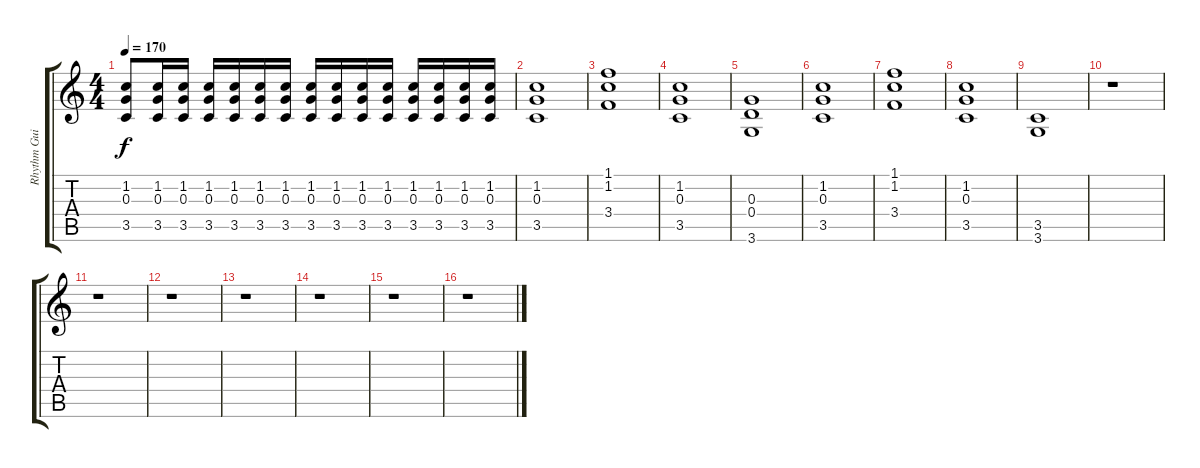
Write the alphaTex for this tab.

\track ("Rhythm Guitar" "Rhythm Gui") {instrument distortionguitar}
\staff {score tabs}
\tuning (E4 B3 G3 D3 A2 E2) {hide}
\ts (4 4)
\tempo 170
\clef g2
\ks c
(1.2 0.3 3.5).8{dy f} (1.2 0.3 3.5).16 (1.2 0.3 3.5).16 (1.2 0.3 3.5).16 (1.2 0.3 3.5).16 (1.2 0.3 3.5).16 (1.2 0.3 3.5).16 (1.2 0.3 3.5).16 (1.2 0.3 3.5).16 (1.2 0.3 3.5).16 (1.2 0.3 3.5).16 (1.2 0.3 3.5).16 (1.2 0.3 3.5).16 (1.2 0.3 3.5).16 (1.2 0.3 3.5).16 |
(1.2 0.3 3.5).1 |
(1.1 1.2 3.4).1 |
(1.2 0.3 3.5).1 |
(0.3 0.4 3.6).1 |
(1.2 0.3 3.5).1 |
(1.1 1.2 3.4).1 |
(1.2 0.3 3.5).1 |
(3.5 3.6).1 |
r.1 |
r.1 |
r.1 |
r.1 |
r.1 |
r.1 |
r.1
